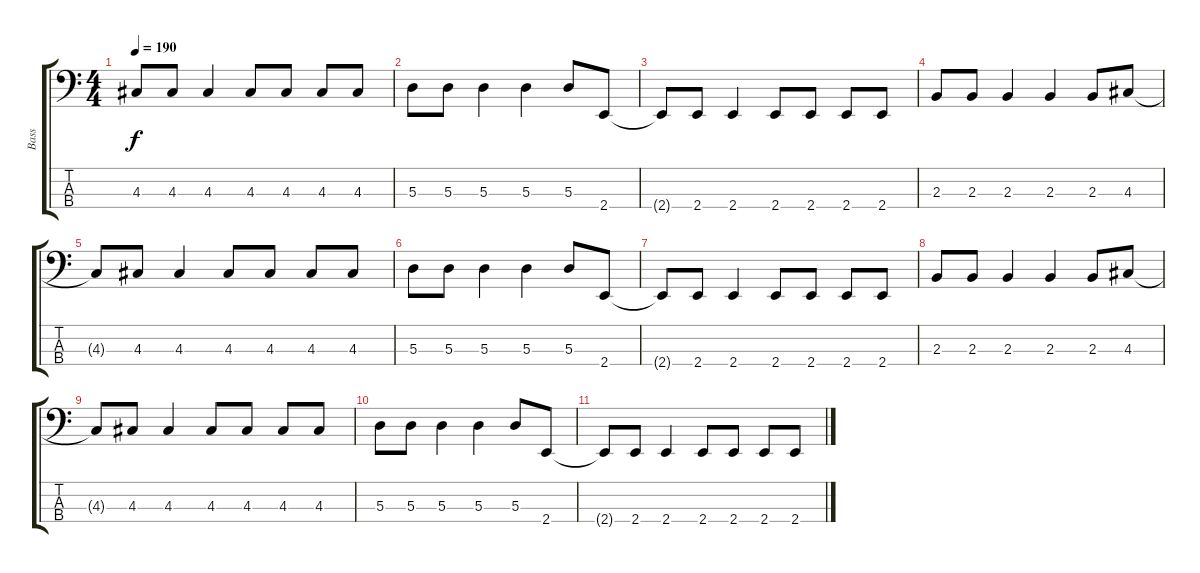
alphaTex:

\track ("Bass" "Bass") {instrument electricbassfinger}
\staff {score tabs}
\tuning (G2 D2 A1 D1) {hide}
\ts (4 4)
\tempo 190
\clef f4
\ks c
4.3{t}.8{dy f} 4.3.8 4.3.4 4.3.8 4.3.8 4.3.8 4.3.8 |
5.3.8 5.3.8 5.3.4 5.3.4 5.3.8 2.4.8 |
2.4{t}.8 2.4.8 2.4.4 2.4.8 2.4.8 2.4.8 2.4.8 |
2.3.8 2.3.8 2.3.4 2.3.4 2.3.8 4.3.8 |
4.3{t}.8 4.3.8 4.3.4 4.3.8 4.3.8 4.3.8 4.3.8 |
5.3.8 5.3.8 5.3.4 5.3.4 5.3.8 2.4.8 |
2.4{t}.8 2.4.8 2.4.4 2.4.8 2.4.8 2.4.8 2.4.8 |
2.3.8 2.3.8 2.3.4 2.3.4 2.3.8 4.3.8 |
4.3{t}.8 4.3.8 4.3.4 4.3.8 4.3.8 4.3.8 4.3.8 |
5.3.8 5.3.8 5.3.4 5.3.4 5.3.8 2.4.8 |
2.4{t}.8 2.4.8 2.4.4 2.4.8 2.4.8 2.4.8 2.4.8
